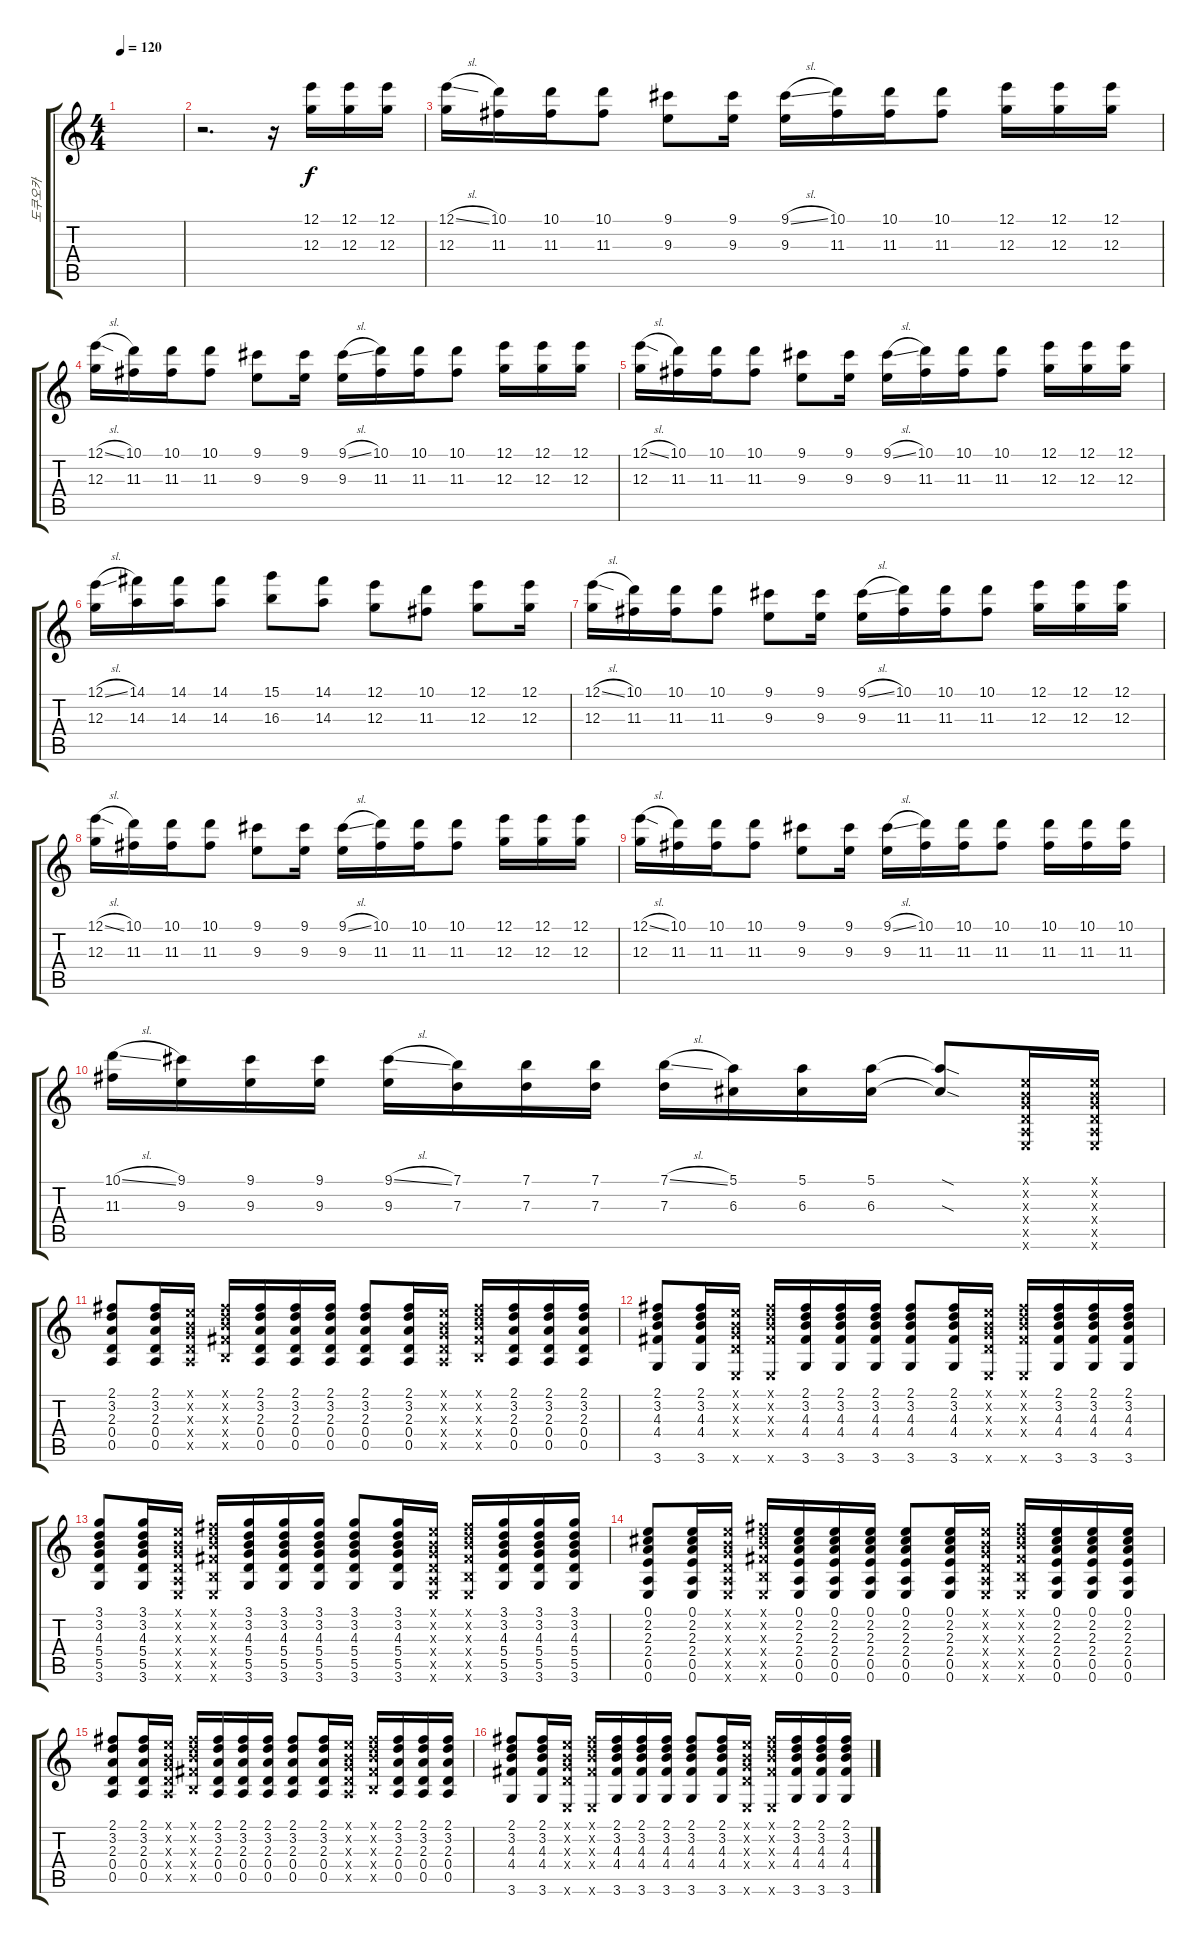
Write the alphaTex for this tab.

\track ("도쿠오카" "도쿠오카") {instrument acousticguitarsteel}
\staff {score tabs}
\tuning (E4 B3 G3 D3 A2 E2) {hide}
\ts (4 4)
\tempo 120
\clef g2
\ks c
|
r.2{d} r.16 (12.1 12.3).16 (12.1 12.3).16 (12.1 12.3).16 |
(12.1{sl} 12.3).16 (10.1 11.3).16 (10.1 11.3).16 (10.1 11.3).8 (9.1 9.3).8 (9.1 9.3).16 (9.1{sl} 9.3).16 (10.1 11.3).16 (10.1 11.3).16 (10.1 11.3).8 (12.1 12.3).16 (12.1 12.3).16 (12.1 12.3).16 |
(12.1{sl} 12.3).16 (10.1 11.3).16 (10.1 11.3).16 (10.1 11.3).8 (9.1 9.3).8 (9.1 9.3).16 (9.1{sl} 9.3).16 (10.1 11.3).16 (10.1 11.3).16 (10.1 11.3).8 (12.1 12.3).16 (12.1 12.3).16 (12.1 12.3).16 |
(12.1{sl} 12.3).16 (10.1 11.3).16 (10.1 11.3).16 (10.1 11.3).8 (9.1 9.3).8 (9.1 9.3).16 (9.1{sl} 9.3).16 (10.1 11.3).16 (10.1 11.3).16 (10.1 11.3).8 (12.1 12.3).16 (12.1 12.3).16 (12.1 12.3).16 |
(12.1{sl} 12.3).16 (14.1 14.3).16 (14.1 14.3).16 (14.1 14.3).8 (15.1 16.3).8 (14.1 14.3).8 (12.1 12.3).8 (10.1 11.3).8 (12.1 12.3).8 (12.1 12.3).16 |
(12.1{sl} 12.3).16 (10.1 11.3).16 (10.1 11.3).16 (10.1 11.3).8 (9.1 9.3).8 (9.1 9.3).16 (9.1{sl} 9.3).16 (10.1 11.3).16 (10.1 11.3).16 (10.1 11.3).8 (12.1 12.3).16 (12.1 12.3).16 (12.1 12.3).16 |
(12.1{sl} 12.3).16 (10.1 11.3).16 (10.1 11.3).16 (10.1 11.3).8 (9.1 9.3).8 (9.1 9.3).16 (9.1{sl} 9.3).16 (10.1 11.3).16 (10.1 11.3).16 (10.1 11.3).8 (12.1 12.3).16 (12.1 12.3).16 (12.1 12.3).16 |
(12.1{sl} 12.3).16 (10.1 11.3).16 (10.1 11.3).16 (10.1 11.3).8 (9.1 9.3).8 (9.1 9.3).16 (9.1{sl} 9.3).16 (10.1 11.3).16 (10.1 11.3).16 (10.1 11.3).8 (10.1 11.3).16 (10.1 11.3).16 (10.1 11.3).16 |
(10.1{sl} 11.3).16 (9.1 9.3).16 (9.1 9.3).16 (9.1 9.3).16 (9.1{sl} 9.3).16 (7.1 7.3).16 (7.1 7.3).16 (7.1 7.3).16 (7.1{sl} 7.3).16 (5.1 6.3).16 (5.1 6.3).16 (5.1 6.3).16 (5.1{sod t} 6.3{sod t}).8 (0.1{x} 0.2{x} 0.3{x} 0.4{x} 0.5{x} 0.6{x}).16 (0.1{x} 0.2{x} 0.3{x} 0.4{x} 0.5{x} 0.6{x}).16 |
(2.1 3.2 2.3 0.4 0.5).8 (2.1 3.2 2.3 0.4 0.5).16 (0.1{x} 0.2{x} 0.3{x} 0.4{x} 0.5{x}).16 (2.1{x} 3.2{x} 4.3{x} 4.4{x} 2.5{x}).16 (2.1 3.2 2.3 0.4 0.5).16 (2.1 3.2 2.3 0.4 0.5).16 (2.1 3.2 2.3 0.4 0.5).16 (2.1 3.2 2.3 0.4 0.5).8 (2.1 3.2 2.3 0.4 0.5).16 (0.1{x} 0.2{x} 0.3{x} 0.4{x} 0.5{x}).16 (2.1{x} 3.2{x} 4.3{x} 4.4{x} 2.5{x}).16 (2.1 3.2 2.3 0.4 0.5).16 (2.1 3.2 2.3 0.4 0.5).16 (2.1 3.2 2.3 0.4 0.5).16 |
(2.1 3.2 4.3 4.4 3.6).8 (2.1 3.2 4.3 4.4 3.6).16 (0.1{x} 0.2{x} 0.3{x} 0.4{x} 0.6{x}).16 (2.1{x} 3.2{x} 4.3{x} 4.4{x} 0.6{x}).16 (2.1 3.2 4.3 4.4 3.6).16 (2.1 3.2 4.3 4.4 3.6).16 (2.1 3.2 4.3 4.4 3.6).16 (2.1 3.2 4.3 4.4 3.6).8 (2.1 3.2 4.3 4.4 3.6).16 (0.1{x} 0.2{x} 0.3{x} 0.4{x} 0.6{x}).16 (2.1{x} 3.2{x} 4.3{x} 4.4{x} 0.6{x}).16 (2.1 3.2 4.3 4.4 3.6).16 (2.1 3.2 4.3 4.4 3.6).16 (2.1 3.2 4.3 4.4 3.6).16 |
(3.1 3.2 4.3 5.4 5.5 3.6).8 (3.1 3.2 4.3 5.4 5.5 3.6).16 (0.1{x} 0.2{x} 0.3{x} 0.4{x} 0.5{x} 0.6{x}).16 (2.1{x} 3.2{x} 4.3{x} 4.4{x} 2.5{x} 0.6{x}).16 (3.1 3.2 4.3 5.4 5.5 3.6).16 (3.1 3.2 4.3 5.4 5.5 3.6).16 (3.1 3.2 4.3 5.4 5.5 3.6).16 (3.1 3.2 4.3 5.4 5.5 3.6).8 (3.1 3.2 4.3 5.4 5.5 3.6).16 (0.1{x} 0.2{x} 0.3{x} 0.4{x} 0.5{x} 0.6{x}).16 (2.1{x} 3.2{x} 4.3{x} 4.4{x} 2.5{x} 0.6{x}).16 (3.1 3.2 4.3 5.4 5.5 3.6).16 (3.1 3.2 4.3 5.4 5.5 3.6).16 (3.1 3.2 4.3 5.4 5.5 3.6).16 |
(0.1 2.2 2.3 2.4 0.5 0.6).8 (0.1 2.2 2.3 2.4 0.5 0.6).16 (0.1{x} 0.2{x} 0.3{x} 0.4{x} 0.5{x} 0.6{x}).16 (2.1{x} 3.2{x} 4.3{x} 4.4{x} 2.5{x} 0.6{x}).16 (0.1 2.2 2.3 2.4 0.5 0.6).16 (0.1 2.2 2.3 2.4 0.5 0.6).16 (0.1 2.2 2.3 2.4 0.5 0.6).16 (0.1 2.2 2.3 2.4 0.5 0.6).8 (0.1 2.2 2.3 2.4 0.5 0.6).16 (0.1{x} 0.2{x} 0.3{x} 0.4{x} 0.5{x} 0.6{x}).16 (2.1{x} 3.2{x} 4.3{x} 4.4{x} 2.5{x} 0.6{x}).16 (0.1 2.2 2.3 2.4 0.5 0.6).16 (0.1 2.2 2.3 2.4 0.5 0.6).16 (0.1 2.2 2.3 2.4 0.5 0.6).16 |
(2.1 3.2 2.3 0.4 0.5).8 (2.1 3.2 2.3 0.4 0.5).16 (0.1{x} 0.2{x} 0.3{x} 0.4{x} 0.5{x}).16 (2.1{x} 3.2{x} 4.3{x} 4.4{x} 2.5{x}).16 (2.1 3.2 2.3 0.4 0.5).16 (2.1 3.2 2.3 0.4 0.5).16 (2.1 3.2 2.3 0.4 0.5).16 (2.1 3.2 2.3 0.4 0.5).8 (2.1 3.2 2.3 0.4 0.5).16 (0.1{x} 0.2{x} 0.3{x} 0.4{x} 0.5{x}).16 (2.1{x} 3.2{x} 4.3{x} 4.4{x} 2.5{x}).16 (2.1 3.2 2.3 0.4 0.5).16 (2.1 3.2 2.3 0.4 0.5).16 (2.1 3.2 2.3 0.4 0.5).16 |
(2.1 3.2 4.3 4.4 3.6).8 (2.1 3.2 4.3 4.4 3.6).16 (0.1{x} 0.2{x} 0.3{x} 0.4{x} 0.6{x}).16 (2.1{x} 3.2{x} 4.3{x} 4.4{x} 0.6{x}).16 (2.1 3.2 4.3 4.4 3.6).16 (2.1 3.2 4.3 4.4 3.6).16 (2.1 3.2 4.3 4.4 3.6).16 (2.1 3.2 4.3 4.4 3.6).8 (2.1 3.2 4.3 4.4 3.6).16 (0.1{x} 0.2{x} 0.3{x} 0.4{x} 0.6{x}).16 (2.1{x} 3.2{x} 4.3{x} 4.4{x} 0.6{x}).16 (2.1 3.2 4.3 4.4 3.6).16 (2.1 3.2 4.3 4.4 3.6).16 (2.1 3.2 4.3 4.4 3.6).16
